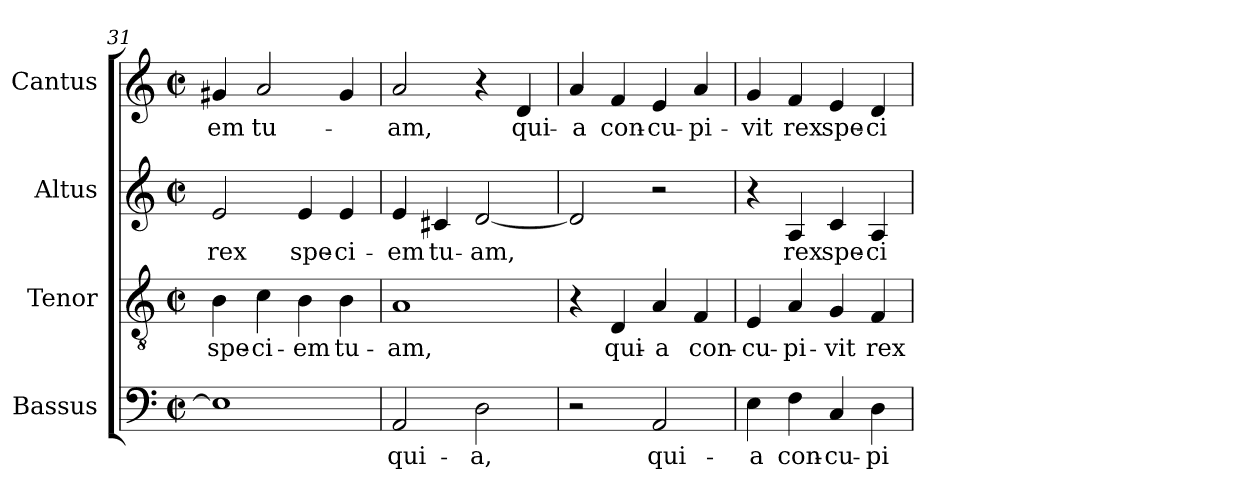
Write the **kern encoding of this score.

**kern	**text	**kern	**text	**kern	**text	**kern	**text
*part4	*part4	*part3	*part3	*part2	*part2	*part1	*part1
*staff4	*staff4	*staff3	*staff3	*staff2	*staff2	*staff1	*staff1
*I"Bassus	*	*I"Tenor	*	*I"Altus	*	*I"Cantus	*
*I'B.	*	*I'T.	*	*I'A.	*	*I'S.	*
*clefF4	*	*clefGv2	*	*clefG2	*	*clefG2	*
*	*	*ITrd7c12	*	*	*	*	*
*k[]	*	*k[]	*	*k[]	*	*k[]	*
*C:	*	*C:	*	*C:	*	*C:	*
*M2/2	*	*M2/2	*	*M2/2	*	*M2/2	*
*met(c|)	*	*met(c|)	*	*met(c|)	*	*met(c|)	*
=31	=31	=31	=31	=31	=31	=31	=31
!	!	!	!LO:LY:b:color=#000000	!	!	!	!
!	!	!	!	!	!LO:LY:b:color=#000000	!	!
!	!	!	!	!	!	!	!LO:LY:b:color=#000000
1Ei]	.	4BBi\	spe-	2ei/	rex	4g#Xi/	-em
!	!	!	!LO:LY:b:color=#000000	!	!	!	!
!	!	!	!	!	!	!	!LO:LY:b:color=#000000
.	.	4Ci\	-ci-	.	.	2ai/	tu-
!	!	!	!LO:LY:b:color=#000000	!	!	!	!
!	!	!	!	!	!LO:LY:b:color=#000000	!	!
.	.	4BBi\	-em	4ei/	spe-	.	.
!	!	!	!LO:LY:b:color=#000000	!	!	!	!
!	!	!	!	!	!LO:LY:b:color=#000000	!	!
.	.	4BBi\	tu-	4ei/	-ci-	4g#i/	.
!!LO:PB:g=z
=32	=32	=32	=32	=32	=32	=32	=32
!	!LO:LY:b:color=#000000	!	!	!	!	!	!
!	!	!	!LO:LY:b:color=#000000	!	!	!	!
!	!	!	!	!	!LO:LY:b:color=#000000	!	!
!	!	!	!	!	!	!	!LO:LY:b:color=#000000
2AAi/	qui-	1AAi	-am,	4ei/	-em	2ai/	-am,
!	!	!	!	!	!LO:LY:b:color=#000000	!	!
.	.	.	.	4c#Xi/	tu-	.	.
!	!LO:LY:b:color=#000000	!	!	!	!	!	!
!	!	!	!	!	!LO:LY:b:color=#000000	!	!
2Di\	-a,	.	.	[<2di/	-am,	4r	.
!	!	!	!	!	!	!	!LO:LY:b:color=#000000
.	.	.	.	.	.	4di/	qui-
=33	=33	=33	=33	=33	=33	=33	=33
!	!	!	!	!	!	!	!LO:LY:b:color=#000000
2r	.	4r	.	2di/]	.	4ai/	-a
!	!	!	!LO:LY:b:color=#000000	!	!	!	!
!	!	!	!	!	!	!	!LO:LY:b:color=#000000
.	.	4DDi/	qui-	.	.	4fi/	con-
!	!LO:LY:b:color=#000000	!	!	!	!	!	!
!	!	!	!LO:LY:b:color=#000000	!	!	!	!
!	!	!	!	!	!	!	!LO:LY:b:color=#000000
2AAi/	qui-	4AAi/	-a	2r	.	4ei/	-cu-
!	!	!	!LO:LY:b:color=#000000	!	!	!	!
!	!	!	!	!	!	!	!LO:LY:b:color=#000000
.	.	4FFi/	con-	.	.	4ai/	-pi-
=34	=34	=34	=34	=34	=34	=34	=34
!	!LO:LY:b:color=#000000	!	!	!	!	!	!
!	!	!	!LO:LY:b:color=#000000	!	!	!	!
!	!	!	!	!	!	!	!LO:LY:b:color=#000000
4Ei\	-a	4EEi/	-cu-	4r	.	4gi/	-vit
!	!LO:LY:b:color=#000000	!	!	!	!	!	!
!	!	!	!LO:LY:b:color=#000000	!	!	!	!
!	!	!	!	!	!LO:LY:b:color=#000000	!	!
!	!	!	!	!	!	!	!LO:LY:b:color=#000000
4Fi\	con-	4AAi/	-pi-	4Ai/	rex	4fi/	rex
!	!LO:LY:b:color=#000000	!	!	!	!	!	!
!	!	!	!LO:LY:b:color=#000000	!	!	!	!
!	!	!	!	!	!LO:LY:b:color=#000000	!	!
!	!	!	!	!	!	!	!LO:LY:b:color=#000000
4Ci/	-cu-	4GGi/	-vit	4ci/	spe-	4ei/	spe-
!	!LO:LY:b:color=#000000	!	!	!	!	!	!
!	!	!	!LO:LY:b:color=#000000	!	!	!	!
!	!	!	!	!	!LO:LY:b:color=#000000	!	!
!	!	!	!	!	!	!	!LO:LY:b:color=#000000
4Di\	-pi-	4FFi/	rex	4Ai/	-ci-	4di/	-ci-
=	=	=	=	=	=	=	=
*-	*-	*-	*-	*-	*-	*-	*-
